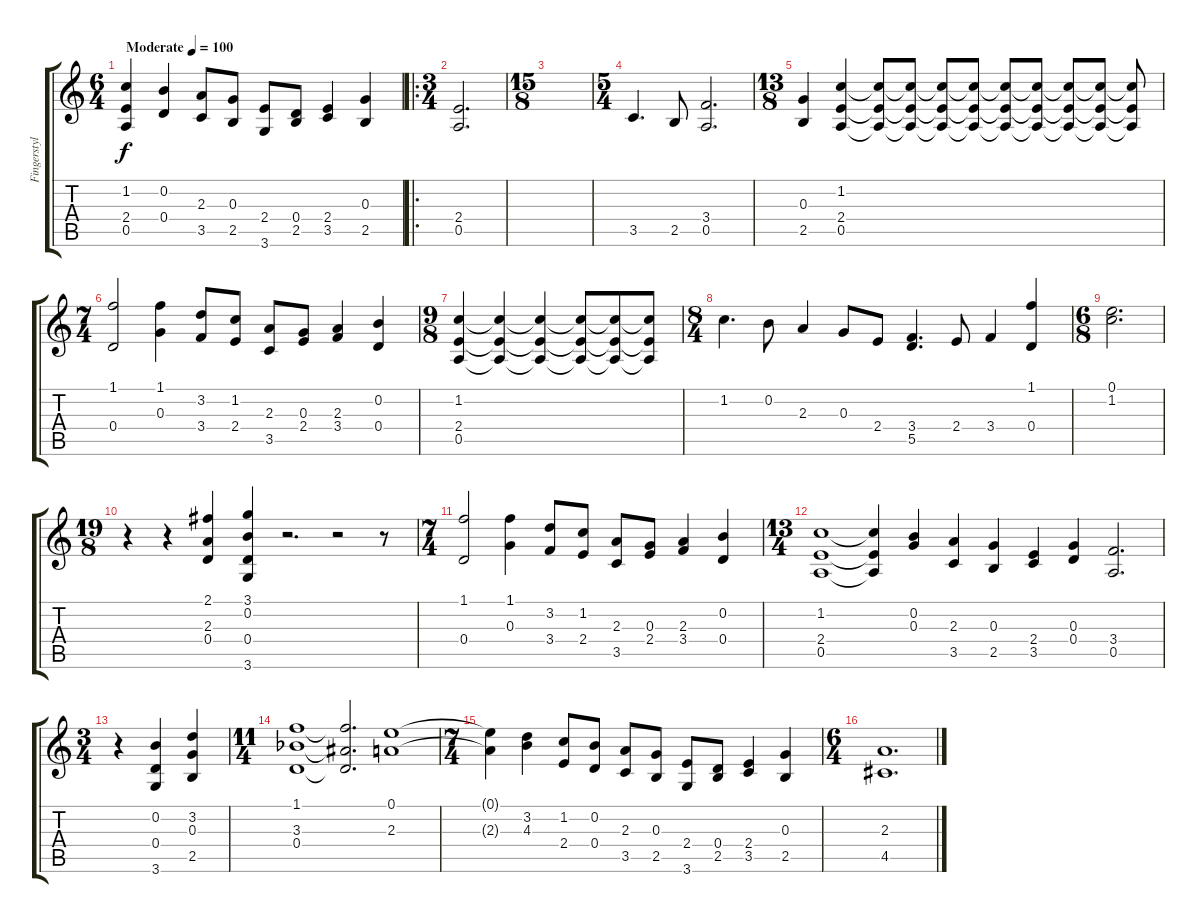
\track ("Fingerstyle guitar" "Fingerstyl") {instrument acousticguitarnylon}
\staff {score tabs}
\tuning (E4 B3 G3 D3 A2 E2) {hide}
\ts (6 4)
\tempo (100 "Moderate")
\clef g2
\ks c
(1.2 2.4 0.5).4{dy f instrument acousticguitarnylon} (0.2 0.4).4 (2.3 3.5).8 (0.3 2.5).8 (2.4 3.6).8 (0.4 2.5).8 (2.4 3.5).4 (0.3 2.5).4 |
\ro
\ts (3 4)
(2.4 0.5).2{d} |
\ts (15 8)
|
\ts (5 4)
3.5.4{d} 2.5.8 (3.4 0.5).2{d} |
\ts (13 8)
(0.3 2.5).4 (1.2 2.4 0.5).4 (1.2{t} 2.4{t} 0.5{t}).8 (1.2{t} 2.4{t} 0.5{t}).8 (1.2{t} 2.4{t} 0.5{t}).8 (1.2{t} 2.4{t} 0.5{t}).8 (1.2{t} 2.4{t} 0.5{t}).8 (1.2{t} 2.4{t} 0.5{t}).8 (1.2{t} 2.4{t} 0.5{t}).8 (1.2{t} 2.4{t} 0.5{t}).8 (1.2{t} 2.4{t} 0.5{t}).8 |
\ts (7 4)
(1.1 0.4).2 (1.1 0.3).4 (3.2 3.4).8 (1.2 2.4).8 (2.3 3.5).8 (0.3 2.4).8 (2.3 3.4).4 (0.2 0.4).4 |
\ts (9 8)
(1.2 2.4 0.5).4 (1.2{t} 2.4{t} 0.5{t}).4 (1.2{t} 2.4{t} 0.5{t}).4 (1.2{t} 2.4{t} 0.5{t}).8 (1.2{t} 2.4{t} 0.5{t}).8 (1.2{t} 2.4{t} 0.5{t}).8 |
\ts (8 4)
1.2.4{d} 0.2.8 2.3.4 0.3.8 2.4.8 (3.4 5.5).4{d} 2.4.8 3.4.4 (1.1 0.4).4 |
\ts (6 8)
(0.1 1.2).2{d} |
\ts (19 8)
r.4 r.4 (2.1 2.3 0.4).4 (3.1 0.2 0.4 3.6).4 r.2{d} r.2 r.8 |
\ts (7 4)
(1.1 0.4).2 (1.1 0.3).4 (3.2 3.4).8 (1.2 2.4).8 (2.3 3.5).8 (0.3 2.4).8 (2.3 3.4).4 (0.2 0.4).4 |
\ts (13 4)
(1.2 2.4 0.5).1 (1.2{t} 2.4{t} 0.5{t}).4 (0.2 0.3).4 (2.3 3.5).4 (0.3 2.5).4 (2.4 3.5).4 (0.3 0.4).4 (3.4 0.5).2{d} |
\ts (3 4)
r.4 (0.2 0.4 3.6).4 (3.2 0.3 2.5).4 |
\ts (11 4)
(1.1 3.3{acc b} 0.4).1 (1.1{t} 3.3{t} 0.4{t}).2{d} (0.1 2.3).1 |
\ts (7 4)
(0.1{t} 2.3{t}).4 (3.2 4.3).4 (1.2 2.4).8 (0.2 0.4).8 (2.3 3.5).8 (0.3 2.5).8 (2.4 3.6).8 (0.4 2.5).8 (2.4 3.5).4 (0.3 2.5).4 |
\ts (6 4)
(2.3 4.5).1{d}
